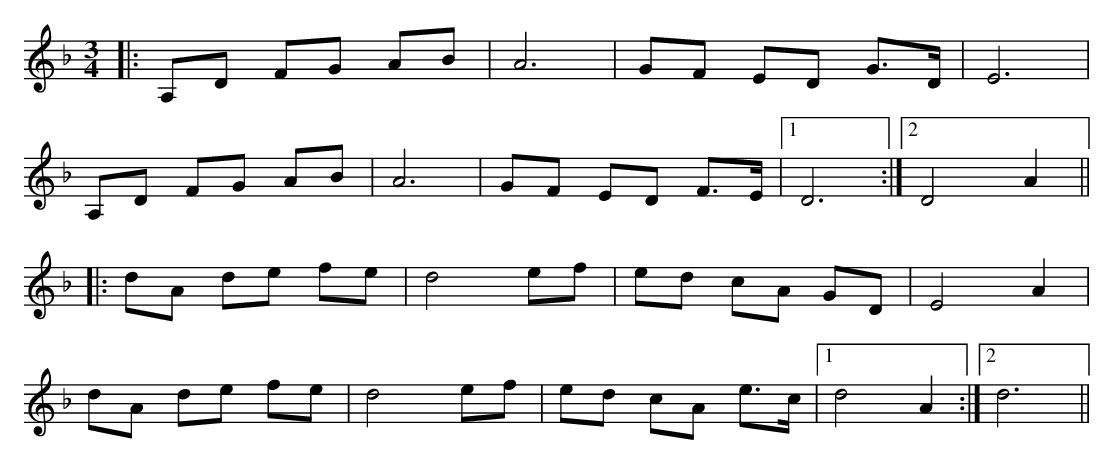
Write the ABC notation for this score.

X:1
M:3/4
K:Dmin
|:A,D FG AB|A6|GF ED G>D|E6|
A,D FG AB|A6|GF ED F>E|1 D6:|2 D4 A2||
|:dA de fe|d4 ef|ed cA GD|E4 A2|
dA de fe|d4 ef|ed cA e>c|1 d4 A2:|2 d6||
